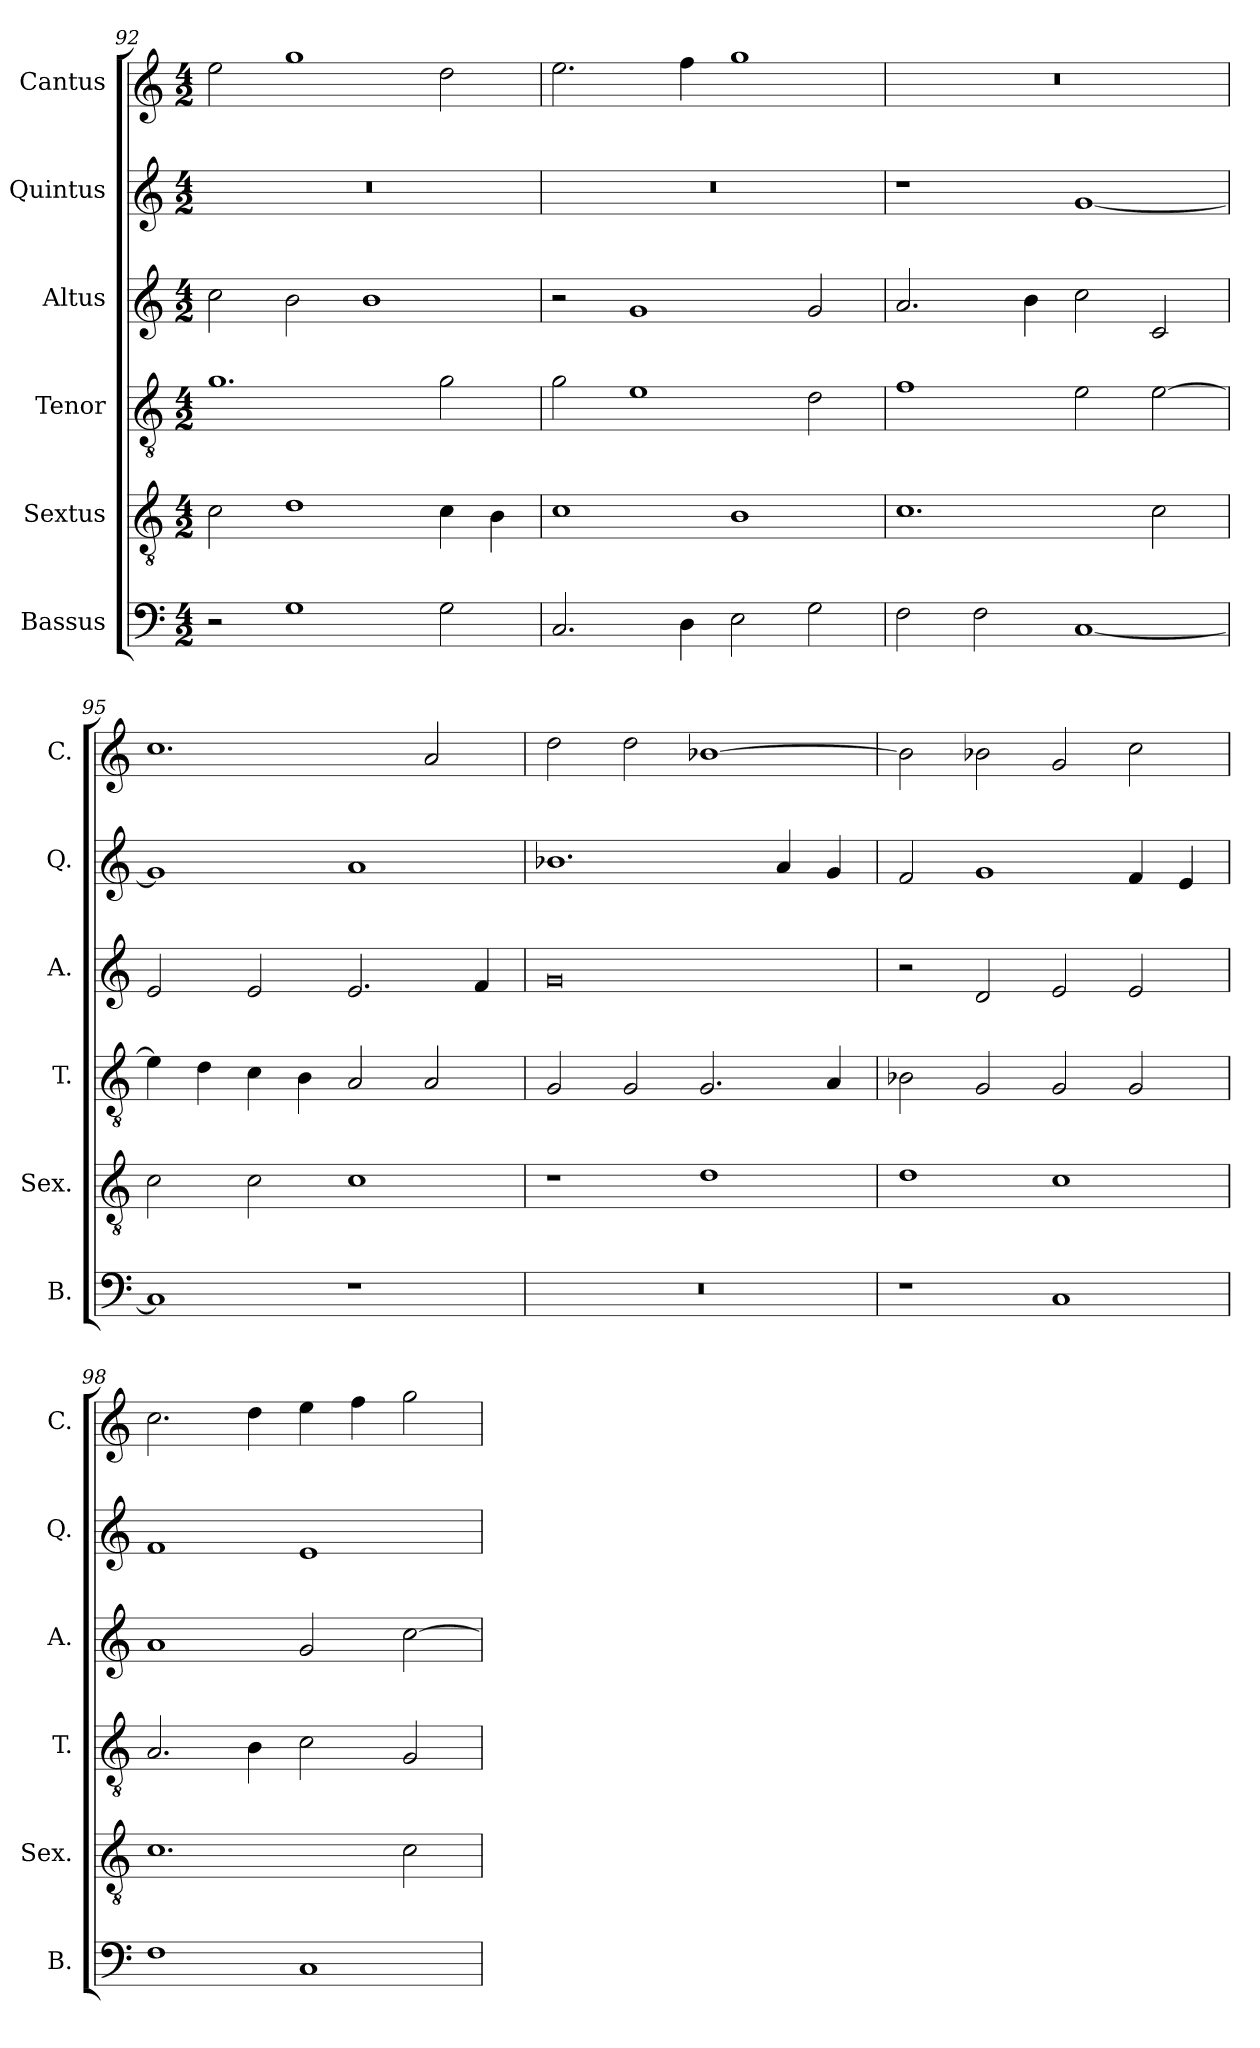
**kern	**kern	**kern	**kern	**kern	**kern
*part6	*part5	*part4	*part3	*part2	*part1
*staff6	*staff5	*staff4	*staff3	*staff2	*staff1
*I"Bassus	*I"Sextus	*I"Tenor	*I"Altus	*I"Quintus	*I"Cantus
*I'B.	*I'Sex.	*I'T.	*I'A.	*I'Q.	*I'C.
!!LO:PB:g=z
*clefF4	*clefGv2	*clefGv2	*clefG2	*clefG2	*clefG2
*k[]	*k[]	*k[]	*k[]	*k[]	*k[]
*M4/2	*M4/2	*M4/2	*M4/2	*M4/2	*M4/2
=92	=92	=92	=92	=92	=92
2r	2c\	1.g	2cc\	0r	2ee\
1G	1d	.	2b\	.	1gg
.	.	.	1b	.	.
2G\	4c\	2g\	.	.	2dd\
.	4B\	.	.	.	.
=93	=93	=93	=93	=93	=93
2.C/	1c	2g\	2r	0r	2.ee\
.	.	1e	1g	.	.
4D\	.	.	.	.	4ff\
2E\	1B	.	.	.	1gg
2G\	.	2d\	2g/	.	.
=94	=94	=94	=94	=94	=94
2F\	1.c	1f	2.a/	1r	0r
2F\	.	.	.	.	.
.	.	.	4b\	.	.
[1C	.	2e\	2cc\	[1g	.
.	2c\	[2e\	2c/	.	.
=95	=95	=95	=95	=95	=95
1C]	2c\	4e\]	2e/	1g]	1.cc
.	.	4d\	.	.	.
.	2c\	4c\	2e/	.	.
.	.	4B\	.	.	.
1r	1c	2A/	2.e/	1a	.
.	.	2A/	.	.	2a/
.	.	.	4f/	.	.
=96	=96	=96	=96	=96	=96
0r	1r	2G/	0g	1.b-X	2dd\
.	.	2G/	.	.	2dd\
.	1d	2.G/	.	.	[1b-X
.	.	.	.	4a/	.
.	.	4A/	.	4g/	.
=97	=97	=97	=97	=97	=97
1r	1d	2B-X\	2r	2f/	2b-\]
.	.	2G/	2d/	1g	2b-X\
1C	1c	2G/	2e/	.	2g/
.	.	2G/	2e/	4f/	2cc\
.	.	.	.	4e/	.
=98	=98	=98	=98	=98	=98
1F	1.c	2.A/	1a	1f	2.cc\
.	.	4B\	.	.	4dd\
1C	.	2c\	2g/	1e	4ee\
.	.	.	.	.	4ff\
.	2c\	2G/	[2cc\	.	2gg\
=	=	=	=	=	=
*-	*-	*-	*-	*-	*-
